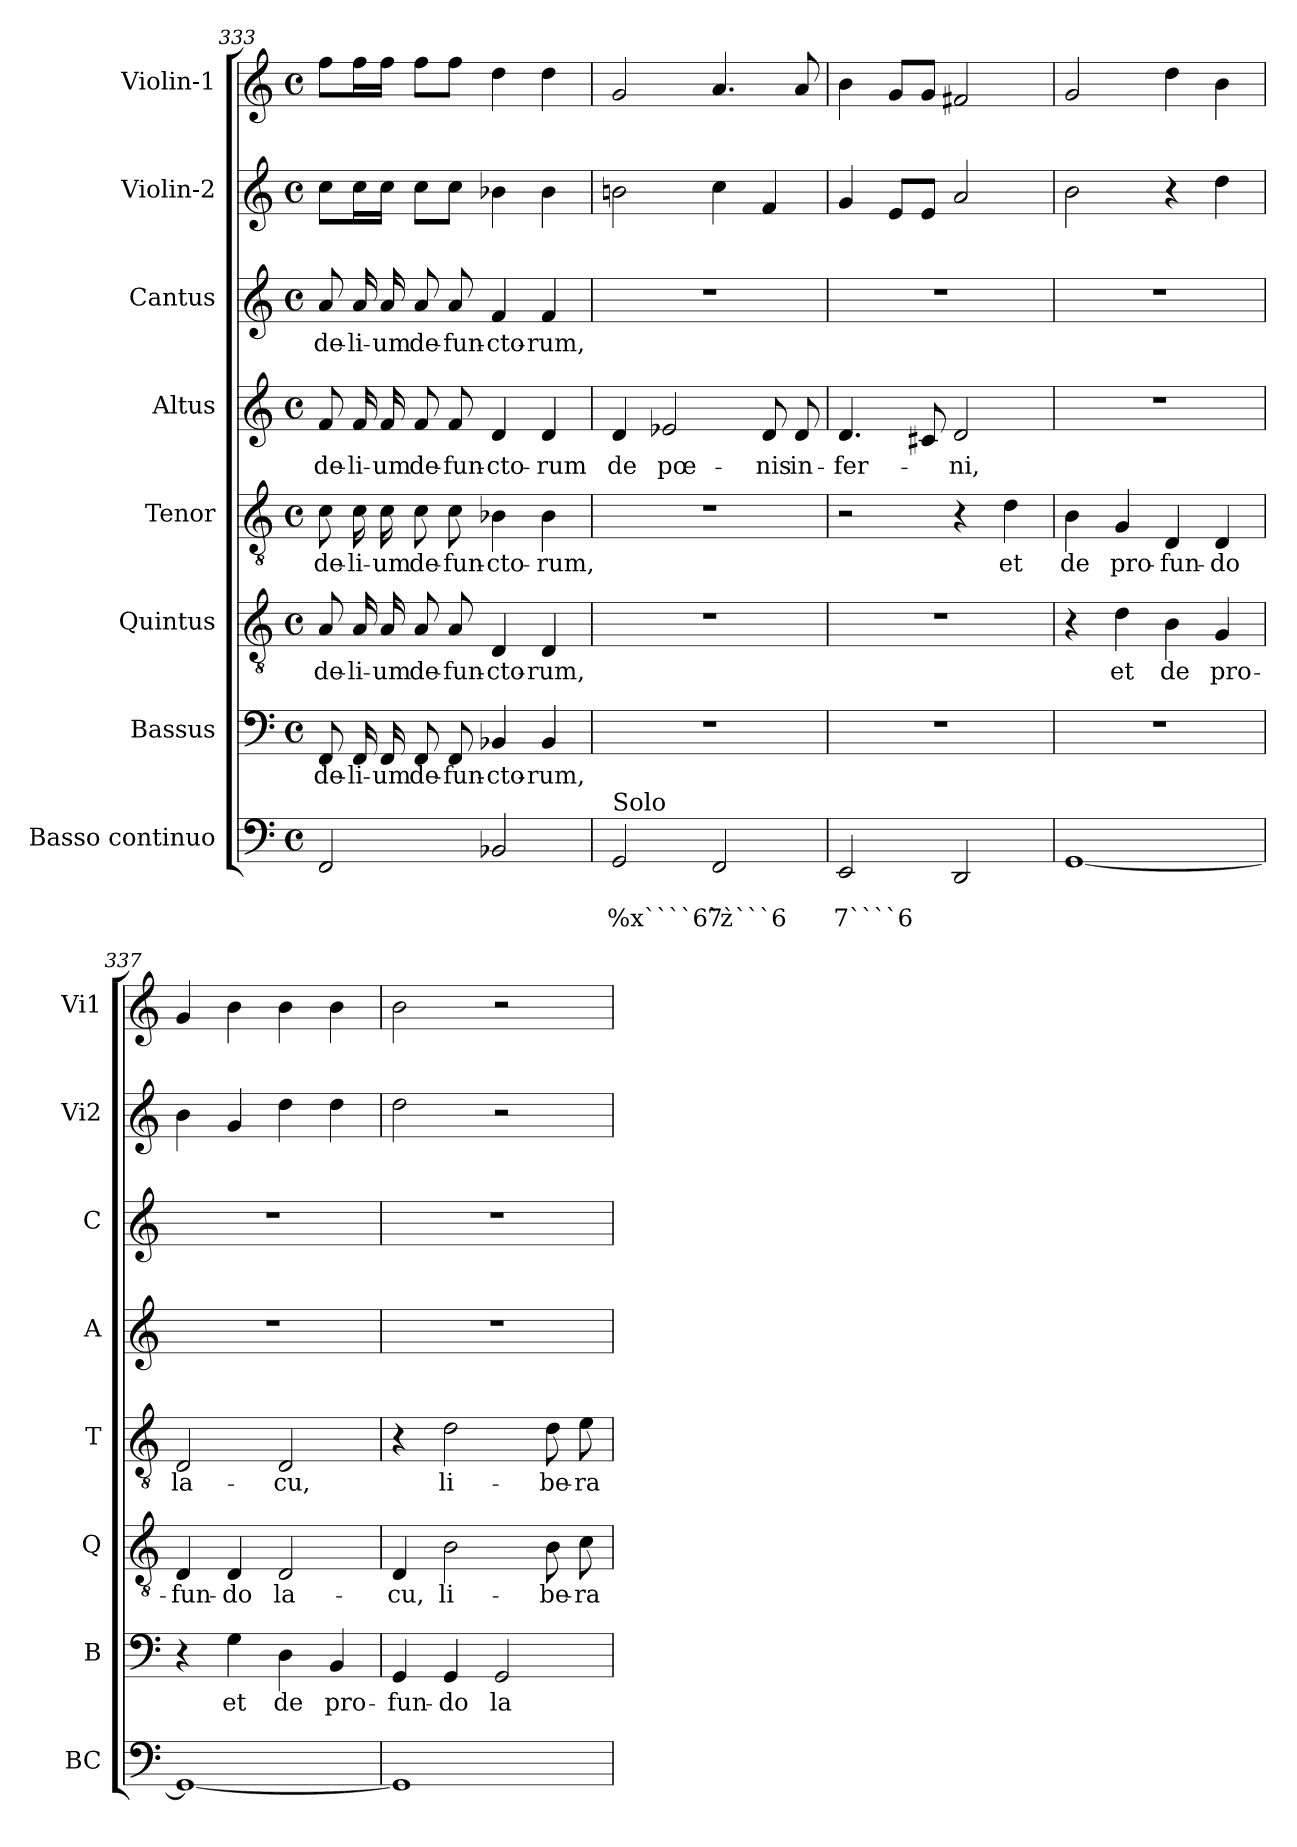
**kern	**text	**text	**kern	**text	**kern	**text	**kern	**text	**kern	**text	**kern	**text	**kern	**kern
*part8	*part8	*part8	*part7	*part7	*part6	*part6	*part5	*part5	*part4	*part4	*part3	*part3	*part2	*part1
*staff8	*staff8	*staff8	*staff7	*staff7	*staff6	*staff6	*staff5	*staff5	*staff4	*staff4	*staff3	*staff3	*staff2	*staff1
*I"Basso continuo	*	*	*I"Bassus	*	*I"Quintus	*	*I"Tenor	*	*I"Altus	*	*I"Cantus	*	*I"Violin-2	*I"Violin-1
*I'BC	*	*	*I'B	*	*I'Q	*	*I'T	*	*I'A	*	*I'C	*	*I'Vi2	*I'Vi1
*clefF4	*	*	*clefF4	*	*clefGv2	*	*clefGv2	*	*clefG2	*	*clefG2	*	*clefG2	*clefG2
*k[]	*	*	*k[]	*	*k[]	*	*k[]	*	*k[]	*	*k[]	*	*k[]	*k[]
*C:	*	*	*C:	*	*C:	*	*C:	*	*C:	*	*C:	*	*C:	*C:
*M4/4	*	*	*M4/4	*	*M4/4	*	*M4/4	*	*M4/4	*	*M4/4	*	*M4/4	*M4/4
*met(c)	*	*	*met(c)	*	*met(c)	*	*met(c)	*	*met(c)	*	*met(c)	*	*met(c)	*met(c)
=333	=333	=333	=333	=333	=333	=333	=333	=333	=333	=333	=333	=333	=333	=333
!	!	!	!	!LO:LY:b	!	!LO:LY:b	!	!LO:LY:b	!	!LO:LY:b	!	!LO:LY:b	!	!
2FF/	.	.	8FF/	-de-	8A/	-de-	8c\	-de-	8f/	-de-	8a/	-de-	8cc\L	8ff\L
!	!	!	!	!LO:LY:b	!	!LO:LY:b	!	!LO:LY:b	!	!LO:LY:b	!	!LO:LY:b	!	!
.	.	.	16FF/	-li-	16A/	-li-	16c\	-li-	16f/	-li-	16a/	-li-	16cc\L	16ff\L
!	!	!	!	!LO:LY:b	!	!LO:LY:b	!	!LO:LY:b	!	!LO:LY:b	!	!LO:LY:b	!	!
.	.	.	16FF/	-um	16A/	-um	16c\	-um	16f/	-um	16a/	-um	16cc\JJ	16ff\JJ
!	!	!	!	!LO:LY:b	!	!LO:LY:b	!	!LO:LY:b	!	!LO:LY:b	!	!LO:LY:b	!	!
.	.	.	8FF/	de-	8A/	de-	8c\	de-	8f/	de-	8a/	de-	8cc\L	8ff\L
!	!	!	!	!LO:LY:b	!	!LO:LY:b	!	!LO:LY:b	!	!LO:LY:b	!	!LO:LY:b	!	!
.	.	.	8FF/	-fun-	8A/	-fun-	8c\	-fun-	8f/	-fun-	8a/	-fun-	8cc\J	8ff\J
!	!	!	!	!LO:LY:b	!	!LO:LY:b	!	!LO:LY:b	!	!LO:LY:b	!	!LO:LY:b	!	!
2BB-X/	.	.	4BB-X/	-cto-	4D/	-cto-	4B-X\	-cto-	4d/	-cto-	4f/	-cto-	4b-X\	4dd\
!	!	!	!	!LO:LY:b	!	!LO:LY:b	!	!LO:LY:b	!	!LO:LY:b	!	!LO:LY:b	!	!
.	.	.	4BB-/	-rum,	4D/	-rum,	4B-\	-rum,	4d/	-rum	4f/	-rum,	4b-\	4dd\
!!LO:PB:g=z
=334	=334	=334	=334	=334	=334	=334	=334	=334	=334	=334	=334	=334	=334	=334
!LO:TX:a:t=Solo	!	!	!	!	!	!	!	!	!	!	!	!	!	!
!	!	!LO:LY:b	!	!	!	!	!	!	!	!LO:LY:b	!	!	!	!
2GG/	.	%x````6`z	1r	.	1r	.	1r	.	4d/	de	1r	.	2bni\	2g/
!	!	!	!	!	!	!	!	!	!	!LO:LY:b	!	!	!	!
.	.	.	.	.	.	.	.	.	2e-X/	pœ-	.	.	.	.
!	!	!LO:LY:b	!	!	!	!	!	!	!	!	!	!	!	!
2FF/	.	7````6	.	.	.	.	.	.	.	.	.	.	4cc\	4.a/
!	!	!	!	!	!	!	!	!	!	!LO:LY:b	!	!	!	!
.	.	.	.	.	.	.	.	.	8d/	-nis	.	.	4f/	.
!	!	!	!	!	!	!	!	!	!	!LO:LY:b	!	!	!	!
.	.	.	.	.	.	.	.	.	8d/	in-	.	.	.	8a/
=335	=335	=335	=335	=335	=335	=335	=335	=335	=335	=335	=335	=335	=335	=335
!	!	!LO:LY:b	!	!	!	!	!	!	!	!LO:LY:b	!	!	!	!
2EE/	.	7````6	1r	.	1r	.	2r	.	4.d/	-fer-	1r	.	4g/	4b\
.	.	.	.	.	.	.	.	.	.	.	.	.	8e/L	8g/L
.	.	.	.	.	.	.	.	.	8c#X/	.	.	.	8e/J	8g/J
!	!	!	!	!	!	!	!	!	!	!LO:LY:b	!	!	!	!
2DD/	.	.	.	.	.	.	4r	.	2d/	-ni,	.	.	2a/	2f#X/
!	!	!	!	!	!	!	!	!LO:LY:b	!	!	!	!	!	!
.	.	.	.	.	.	.	4d\	et	.	.	.	.	.	.
=336	=336	=336	=336	=336	=336	=336	=336	=336	=336	=336	=336	=336	=336	=336
!	!	!	!	!	!	!	!	!LO:LY:b	!	!	!	!	!	!
[1GG	.	.	1r	.	4r	.	4B\	de	1r	.	1r	.	2b\	2g/
!	!	!	!	!	!	!LO:LY:b	!	!LO:LY:b	!	!	!	!	!	!
.	.	.	.	.	4d\	et	4G/	pro-	.	.	.	.	.	.
!	!	!	!	!	!	!LO:LY:b	!	!LO:LY:b	!	!	!	!	!	!
.	.	.	.	.	4B\	de	4D/	-fun-	.	.	.	.	4r	4dd\
!	!	!	!	!	!	!LO:LY:b	!	!LO:LY:b	!	!	!	!	!	!
.	.	.	.	.	4G/	pro-	4D/	-do	.	.	.	.	4dd\	4b\
=337	=337	=337	=337	=337	=337	=337	=337	=337	=337	=337	=337	=337	=337	=337
!	!	!	!	!	!	!LO:LY:b	!	!LO:LY:b	!	!	!	!	!	!
1GG_	.	.	4r	.	4D/	-fun-	2D/	la-	1r	.	1r	.	4b\	4g/
!	!	!	!	!LO:LY:b	!	!LO:LY:b	!	!	!	!	!	!	!	!
.	.	.	4G\	et	4D/	-do	.	.	.	.	.	.	4g/	4b\
!	!	!	!	!LO:LY:b	!	!LO:LY:b	!	!LO:LY:b	!	!	!	!	!	!
.	.	.	4D\	de	2D/	la-	2D/	-cu,	.	.	.	.	4dd\	4b\
!	!	!	!	!LO:LY:b	!	!	!	!	!	!	!	!	!	!
.	.	.	4BB/	pro-	.	.	.	.	.	.	.	.	4dd\	4b\
=338	=338	=338	=338	=338	=338	=338	=338	=338	=338	=338	=338	=338	=338	=338
!	!	!	!	!LO:LY:b	!	!LO:LY:b	!	!	!	!	!	!	!	!
1GG]	.	.	4GG/	-fun-	4D/	-cu,	4r	.	1r	.	1r	.	2dd\	2b\
!	!	!	!	!LO:LY:b	!	!LO:LY:b	!	!LO:LY:b	!	!	!	!	!	!
.	.	.	4GG/	-do	2B\	li-	2d\	li-	.	.	.	.	.	.
!	!	!	!	!LO:LY:b	!	!	!	!	!	!	!	!	!	!
.	.	.	2GG/	la-	.	.	.	.	.	.	.	.	2r	2r
!	!	!	!	!	!	!LO:LY:b	!	!LO:LY:b	!	!	!	!	!	!
.	.	.	.	.	8B\	-be-	8d\	-be-	.	.	.	.	.	.
!	!	!	!	!	!	!LO:LY:b	!	!LO:LY:b	!	!	!	!	!	!
.	.	.	.	.	8c\	-ra	8e\	-ra	.	.	.	.	.	.
=	=	=	=	=	=	=	=	=	=	=	=	=	=	=
*-	*-	*-	*-	*-	*-	*-	*-	*-	*-	*-	*-	*-	*-	*-
